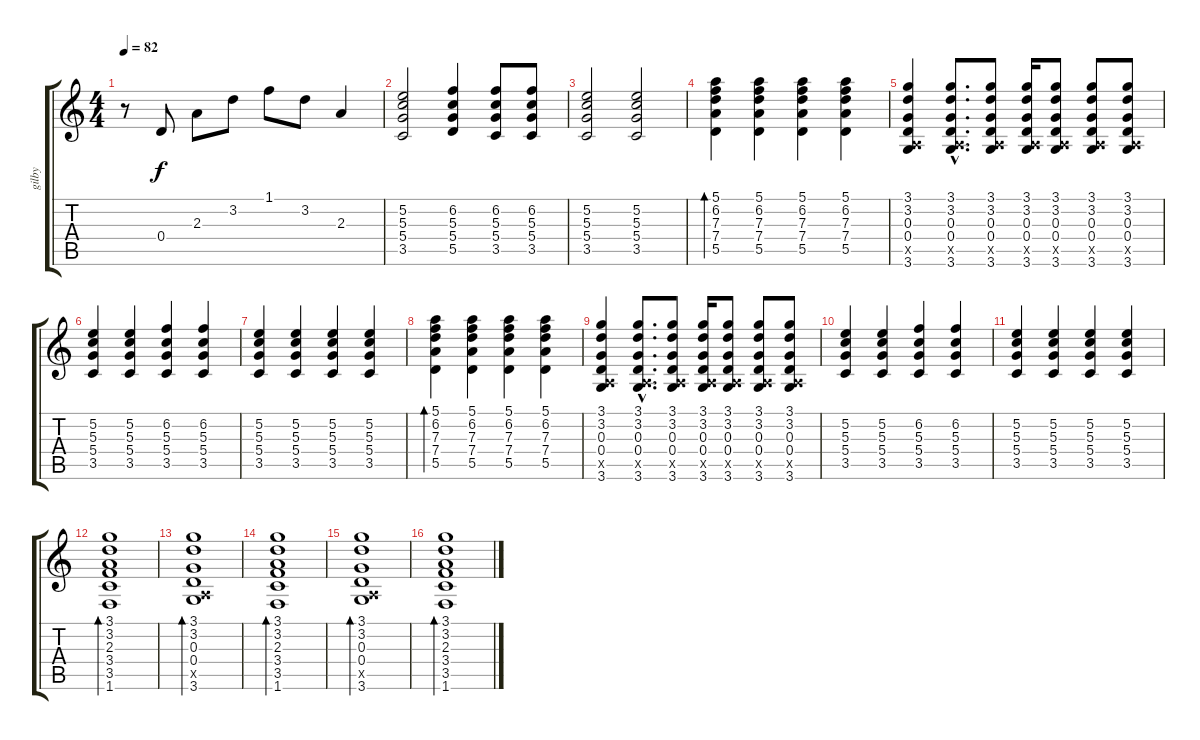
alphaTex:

\track ("gilby" "gilby") {instrument overdrivenguitar}
\staff {score tabs}
\tuning (E4 B3 G3 D3 A2 E2) {hide}
\ts (4 4)
\tempo 82
\clef g2
\ks c
r.8{dy f} 0.4.8 2.3.8 3.2.8 1.1.8 3.2.8 2.3.4 |
(5.2 5.3 5.4 3.5).2 (6.2 5.3 5.4 5.5).4 (6.2 5.3 5.4 3.5).8 (6.2 5.3 5.4 3.5).8 |
(5.2 5.3 5.4 3.5).2 (5.2 5.3 5.4 3.5).2 |
(5.1 6.2 7.3 7.4 5.5).4{bd 60} (5.1 6.2 7.3 7.4 5.5).4 (5.1 6.2 7.3 7.4 5.5).4 (5.1 6.2 7.3 7.4 5.5).4 |
(3.1 3.2 0.3 0.4 0.5{x} 3.6).4 (3.1{hac} 3.2{hac} 0.3{hac} 0.4{hac} 0.5{hac x} 3.6{hac}).8{d} (3.1 3.2 0.3 0.4 0.5{x} 3.6).8 (3.1 3.2 0.3 0.4 0.5{x} 3.6).16 (3.1 3.2 0.3 0.4 0.5{x} 3.6).8 (3.1 3.2 0.3 0.4 0.5{x} 3.6).8 (3.1 3.2 0.3 0.4 0.5{x} 3.6).8 |
(5.2 5.3 5.4 3.5).4 (5.2 5.3 5.4 3.5).4 (6.2 5.3 5.4 3.5).4 (6.2 5.3 5.4 3.5).4 |
(5.2 5.3 5.4 3.5).4 (5.2 5.3 5.4 3.5).4 (5.2 5.3 5.4 3.5).4 (5.2 5.3 5.4 3.5).4 |
(5.1 6.2 7.3 7.4 5.5).4{bd 60} (5.1 6.2 7.3 7.4 5.5).4 (5.1 6.2 7.3 7.4 5.5).4 (5.1 6.2 7.3 7.4 5.5).4 |
(3.1 3.2 0.3 0.4 0.5{x} 3.6).4 (3.1{hac} 3.2{hac} 0.3{hac} 0.4{hac} 0.5{hac x} 3.6{hac}).8{d} (3.1 3.2 0.3 0.4 0.5{x} 3.6).8 (3.1 3.2 0.3 0.4 0.5{x} 3.6).16 (3.1 3.2 0.3 0.4 0.5{x} 3.6).8 (3.1 3.2 0.3 0.4 0.5{x} 3.6).8 (3.1 3.2 0.3 0.4 0.5{x} 3.6).8 |
(5.2 5.3 5.4 3.5).4 (5.2 5.3 5.4 3.5).4 (6.2 5.3 5.4 3.5).4 (6.2 5.3 5.4 3.5).4 |
(5.2 5.3 5.4 3.5).4 (5.2 5.3 5.4 3.5).4 (5.2 5.3 5.4 3.5).4 (5.2 5.3 5.4 3.5).4 |
(3.1 3.2 2.3 3.4 3.5 1.6).1{bd 60} |
(3.1 3.2 0.3 0.4 0.5{x} 3.6).1{bd 60} |
(3.1 3.2 2.3 3.4 3.5 1.6).1{bd 60} |
(3.1 3.2 0.3 0.4 0.5{x} 3.6).1{bd 60} |
(3.1 3.2 2.3 3.4 3.5 1.6).1{bd 60}
